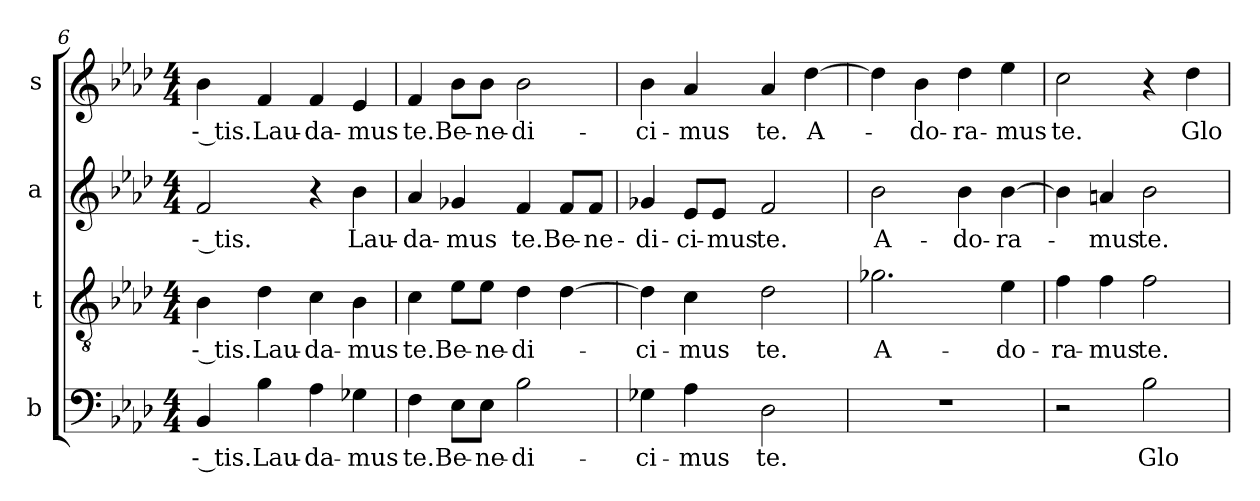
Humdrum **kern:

**kern	**text	**kern	**text	**kern	**text	**kern	**text
*part4	*part4	*part3	*part3	*part2	*part2	*part1	*part1
*staff4	*staff4	*staff3	*staff3	*staff2	*staff2	*staff1	*staff1
*I"b	*	*I"t	*	*I"a	*	*I"s	*
!!LO:LB:g=z
*clefF4	*	*clefGv2	*	*clefG2	*	*clefG2	*
*	*	*ITrd7c12	*	*	*	*	*
*k[b-e-a-d-]	*	*k[b-e-a-d-]	*	*k[b-e-a-d-]	*	*k[b-e-a-d-]	*
*f:	*	*f:	*	*f:	*	*f:	*
*M4/4	*	*M4/4	*	*M4/4	*	*M4/4	*
=6	=6	=6	=6	=6	=6	=6	=6
!	!LO:LY:b:color=#000000	!	!	!	!	!	!
!	!	!	!LO:LY:b:color=#000000	!	!	!	!
!	!	!	!	!	!LO:LY:b:color=#000000	!	!
!	!	!	!	!	!	!	!LO:LY:b:color=#000000
4BB-i/	-- tis.	4BB-i\	-- tis.	2fi/	-- tis.	4b-i\	-- tis.
!	!LO:LY:b:color=#000000	!	!	!	!	!	!
!	!	!	!LO:LY:b:color=#000000	!	!	!	!
!	!	!	!	!	!	!	!LO:LY:b:color=#000000
4B-i\	Lau-	4D-i\	Lau-	.	.	4fi/	Lau-
!	!LO:LY:b:color=#000000	!	!	!	!	!	!
!	!	!	!LO:LY:b:color=#000000	!	!	!	!
!	!	!	!	!	!	!	!LO:LY:b:color=#000000
4A-i\	-da-	4Ci\	-da-	4r	.	4fi/	-da-
!	!LO:LY:b:color=#000000	!	!	!	!	!	!
!	!	!	!LO:LY:b:color=#000000	!	!	!	!
!	!	!	!	!	!LO:LY:b:color=#000000	!	!
!	!	!	!	!	!	!	!LO:LY:b:color=#000000
4G-Xi\	-mus	4BB-i\	-mus	4b-i\	Lau-	4e-i/	-mus
=7	=7	=7	=7	=7	=7	=7	=7
!	!LO:LY:b:color=#000000	!	!	!	!	!	!
!	!	!	!LO:LY:b:color=#000000	!	!	!	!
!	!	!	!	!	!LO:LY:b:color=#000000	!	!
!	!	!	!	!	!	!	!LO:LY:b:color=#000000
4Fi\	te.	4Ci\	te.	4a-i/	-da-	4fi/	te.
!	!LO:LY:b:color=#000000	!	!	!	!	!	!
!	!	!	!LO:LY:b:color=#000000	!	!	!	!
!	!	!	!	!	!LO:LY:b:color=#000000	!	!
!	!	!	!	!	!	!	!LO:LY:b:color=#000000
8E-i\L	Be-	8E-i\L	Be-	4g-Xi/	-mus	8b-i\L	Be-
!	!LO:LY:b:color=#000000	!	!	!	!	!	!
!	!	!	!LO:LY:b:color=#000000	!	!	!	!
!	!	!	!	!	!	!	!LO:LY:b:color=#000000
8E-i\J	-ne-	8E-i\J	-ne-	.	.	8b-i\J	-ne-
!	!LO:LY:b:color=#000000	!	!	!	!	!	!
!	!	!	!LO:LY:b:color=#000000	!	!	!	!
!	!	!	!	!	!LO:LY:b:color=#000000	!	!
!	!	!	!	!	!	!	!LO:LY:b:color=#000000
2B-i\	-di-	4D-i\	-di-	4fi/	te.	2b-i\	-di-
!	!	!	!	!	!LO:LY:b:color=#000000	!	!
.	.	[4D-i\	.	8fi/L	Be-	.	.
!	!	!	!	!	!LO:LY:b:color=#000000	!	!
.	.	.	.	8fi/J	-ne-	.	.
=8	=8	=8	=8	=8	=8	=8	=8
!	!LO:LY:b:color=#000000	!	!	!	!	!	!
!	!	!	!LO:LY:b:color=#000000	!	!	!	!
!	!	!	!	!	!LO:LY:b:color=#000000	!	!
!	!	!	!	!	!	!	!LO:LY:b:color=#000000
4G-Xi\	-ci-	4D-i\]	-ci-	4g-Xi/	-di-	4b-i\	-ci-
!	!LO:LY:b:color=#000000	!	!	!	!	!	!
!	!	!	!LO:LY:b:color=#000000	!	!	!	!
!	!	!	!	!	!LO:LY:b:color=#000000	!	!
!	!	!	!	!	!	!	!LO:LY:b:color=#000000
4A-i\	-mus	4Ci\	-mus	8e-i/L	-ci-	4a-i/	-mus
!	!	!	!	!	!LO:LY:b:color=#000000	!	!
.	.	.	.	8e-i/J	-mus	.	.
!	!LO:LY:b:color=#000000	!	!	!	!	!	!
!	!	!	!LO:LY:b:color=#000000	!	!	!	!
!	!	!	!	!	!LO:LY:b:color=#000000	!	!
!	!	!	!	!	!	!	!LO:LY:b:color=#000000
2D-i\	te.	2D-i\	te.	2fi/	te.	4a-i/	te.
!	!	!	!	!	!	!	!LO:LY:b:color=#000000
.	.	.	.	.	.	[4dd-i\	A-
=9	=9	=9	=9	=9	=9	=9	=9
!	!	!	!LO:LY:b:color=#000000	!	!	!	!
!	!	!	!	!	!LO:LY:b:color=#000000	!	!
1r	.	2.G-Xi\	A-	2b-i\	A-	4dd-i\]	.
!	!	!	!	!	!	!	!LO:LY:b:color=#000000
.	.	.	.	.	.	4b-i\	-do-
!	!	!	!	!	!LO:LY:b:color=#000000	!	!
!	!	!	!	!	!	!	!LO:LY:b:color=#000000
.	.	.	.	4b-i\	-do-	4dd-i\	-ra-
!	!	!	!LO:LY:b:color=#000000	!	!	!	!
!	!	!	!	!	!LO:LY:b:color=#000000	!	!
!	!	!	!	!	!	!	!LO:LY:b:color=#000000
.	.	4E-i\	-do-	[4b-i\	-ra-	4ee-i\	-mus
=10	=10	=10	=10	=10	=10	=10	=10
!	!	!	!LO:LY:b:color=#000000	!	!	!	!
!	!	!	!	!	!	!	!LO:LY:b:color=#000000
2r	.	4Fi\	-ra-	4b-i\]	.	2cci\	te.
!	!	!	!LO:LY:b:color=#000000	!	!	!	!
!	!	!	!	!	!LO:LY:b:color=#000000	!	!
.	.	4Fi\	-mus	4ani/	-mus	.	.
!	!LO:LY:b:color=#000000	!	!	!	!	!	!
!	!	!	!LO:LY:b:color=#000000	!	!	!	!
!	!	!	!	!	!LO:LY:b:color=#000000	!	!
2B-i\	Glo-	2Fi\	te.	2b-i\	te.	4r	.
!	!	!	!	!	!	!	!LO:LY:b:color=#000000
.	.	.	.	.	.	4dd-i\	Glo-
=	=	=	=	=	=	=	=
*-	*-	*-	*-	*-	*-	*-	*-
